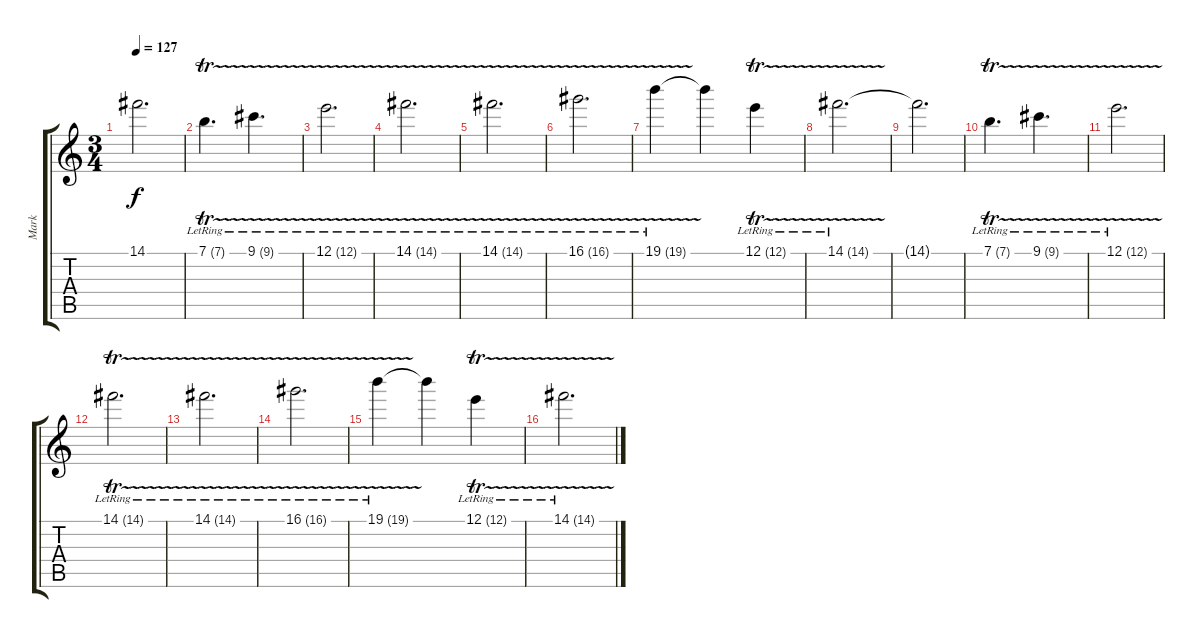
\track ("Mark" "Mark") {instrument acousticguitarsteel}
\staff {score tabs}
\tuning (E4 B3 G3 D3 A2 E2) {hide}
\ts (3 4)
\tempo 127
\clef g2
\ks c
14.1{t}.2{d dy f} |
7.1{tr (7 32) lr}.4{d} 9.1{tr (9 32) lr}.4{d} |
12.1{tr (12 32) lr}.2{d} |
14.1{tr (14 32) lr}.2{d} |
14.1{tr (14 32) lr}.2{d} |
16.1{tr (16 32) lr}.2{d} |
19.1{tr (19 32) lr}.4 19.1{t}.4 12.1{tr (12 32) lr}.4 |
14.1{tr (14 32) lr}.2{d} |
14.1{t}.2{d} |
7.1{tr (7 32) lr}.4{d} 9.1{tr (9 32) lr}.4{d} |
12.1{tr (12 32) lr}.2{d} |
14.1{tr (14 32) lr}.2{d} |
14.1{tr (14 32) lr}.2{d} |
16.1{tr (16 32) lr}.2{d} |
19.1{tr (19 32) lr}.4 19.1{t}.4 12.1{tr (12 32) lr}.4 |
14.1{tr (14 32) lr}.2{d}
